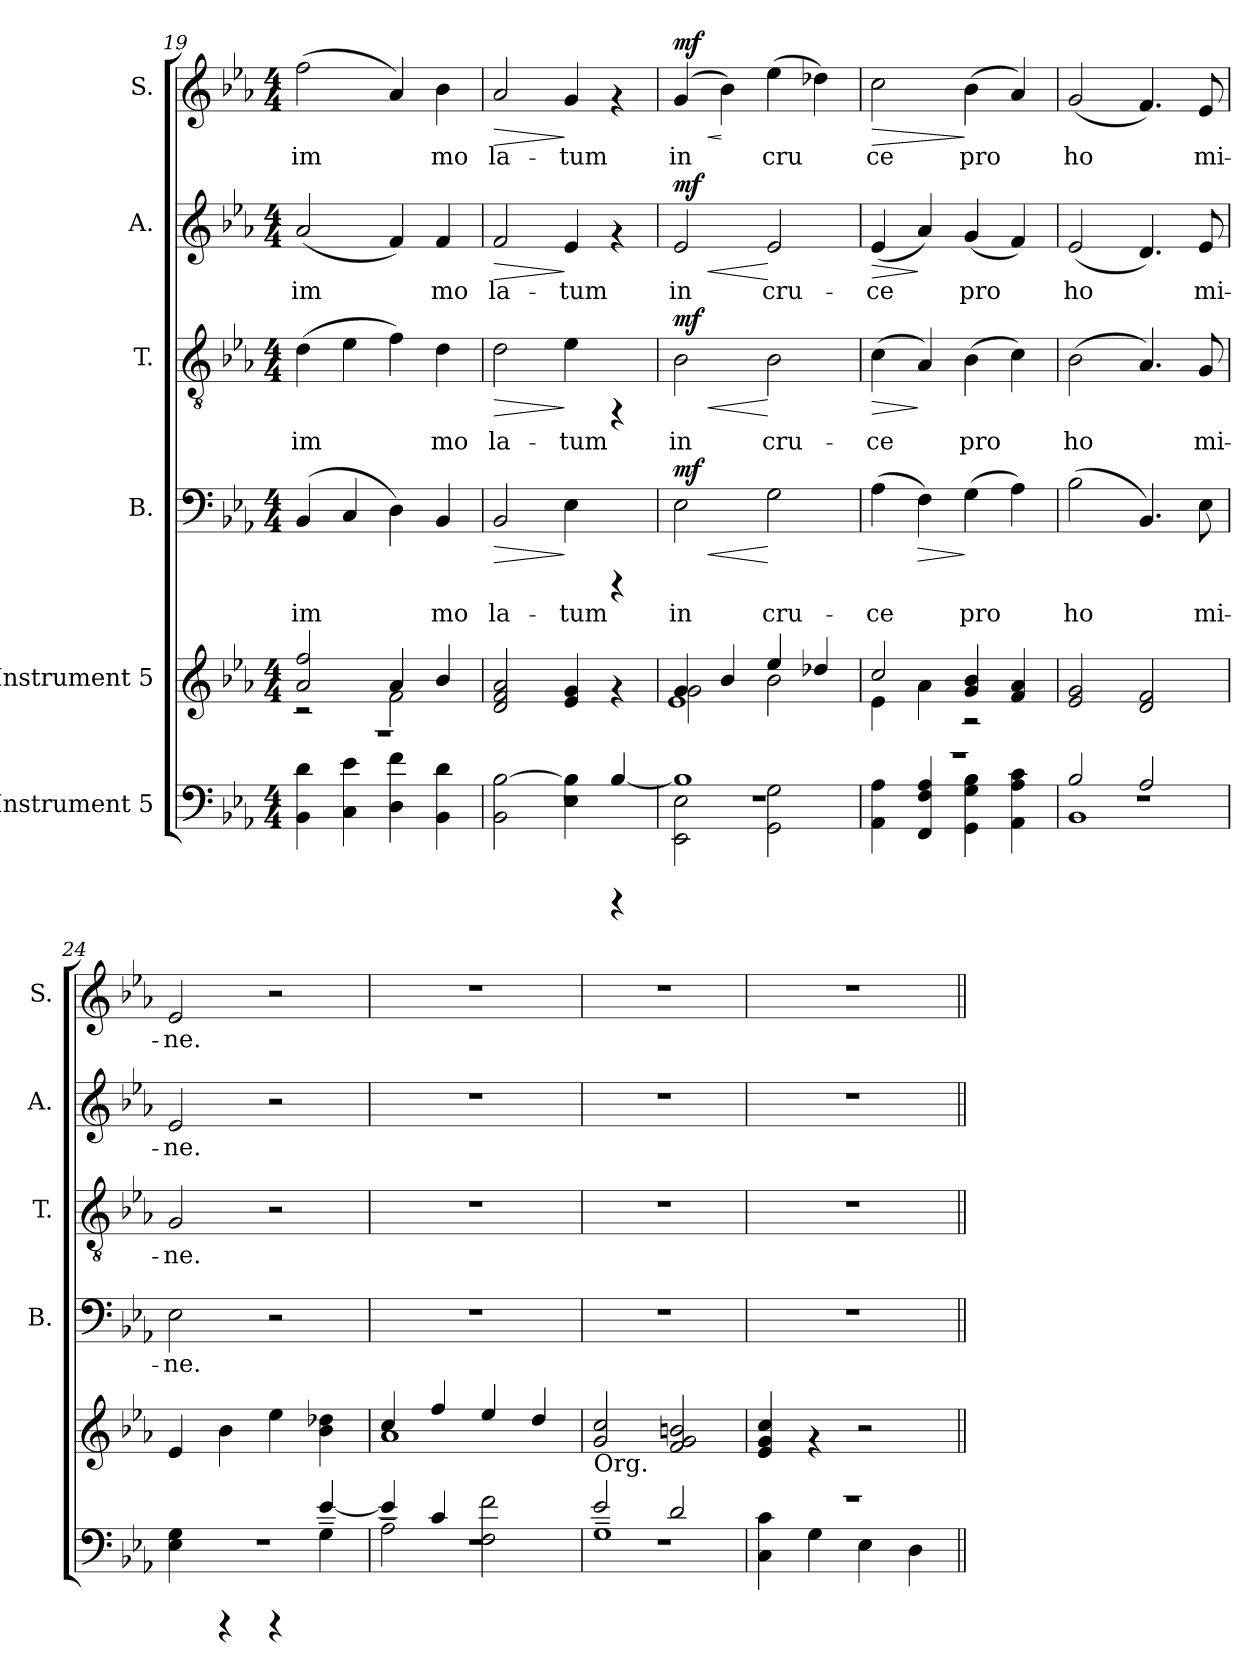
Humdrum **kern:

**kern	**kern	**kern	**text	**dynam	**kern	**text	**dynam	**kern	**text	**dynam	**kern	**text	**dynam
*part6	*part5	*part4	*part4	*part4	*part3	*part3	*part3	*part2	*part2	*part2	*part1	*part1	*part1
*staff6	*staff5	*staff4	*staff4	*staff4	*staff3	*staff3	*staff3	*staff2	*staff2	*staff2	*staff1	*staff1	*staff1
*I"Instrument 5	*I"Instrument 5	*I"B.	*	*	*I"T.	*	*	*I"A.	*	*	*I"S.	*	*
*	*	*I'B.	*	*	*I'T.	*	*	*I'A.	*	*	*I'S.	*	*
*clefF4	*clefG2	*clefF4	*	*	*clefGv2	*	*	*clefG2	*	*	*clefG2	*	*
*k[b-e-a-]	*k[b-e-a-]	*k[b-e-a-]	*	*	*k[b-e-a-]	*	*	*k[b-e-a-]	*	*	*k[b-e-a-]	*	*
*E-:	*E-:	*E-:	*	*	*E-:	*	*	*E-:	*	*	*E-:	*	*
*M4/4	*M4/4	*M4/4	*	*	*M4/4	*	*	*M4/4	*	*	*M4/4	*	*
=19	=19	=19	=19	=19	=19	=19	=19	=19	=19	=19	=19	=19	=19
*^	*^	*	*	*	*	*	*	*	*	*	*	*	*
!	!	!	!	!	!LO:LY:b:cj	!	!	!LO:LY:b:cj	!	!	!LO:LY:b:cj	!	!	!LO:LY:b:cj	!
1r	4BB-\ 4d\	2a-/ 2ff/	2r	(>4BB-/	im-	.	(>4d\	im-	.	(<2a-/	im-	.	(>2ff\	im-	.
!	!	!	!	!	!LO:LY:b:cj	!	!	!LO:LY:b:cj	!	!	!	!	!	!	!
.	4e-\ 4C\	.	.	4C/	--	.	4e-\	--	.	.	.	.	.	.	.
!	!	!	!	!	!LO:LY:b:cj	!	!	!LO:LY:b:cj	!	!	!LO:LY:b:cj	!	!	!LO:LY:b:cj	!
.	4D\ 4f\	4a-/	2f\	4D\)	--	.	4f\)	--	.	4f/)	--	.	4a-/)	--	.
!	!	!	!	!	!LO:LY:b:cj	!	!	!LO:LY:b:cj	!	!	!LO:LY:b:cj	!	!	!LO:LY:b:cj	!
.	4d\ 4BB-\	4b-/	.	4BB-/	-mo	.	4d\	-mo	.	4f/	-mo	.	4b-\	-mo	.
*	*	*v	*v	*	*	*	*	*	*	*	*	*	*	*	*
=20	=20	=20	=20	=20	=20	=20	=20	=20	=20	=20	=20	=20	=20	=20
*	*^	*	*	*	*	*	*	*	*	*	*	*	*	*
!	!	!	!	!	!LO:LY:b:cj	!LO:HP:b	!	!LO:LY:b:cj	!LO:HP:b	!	!LO:LY:b:cj	!LO:HP:b	!	!LO:LY:b:cj	!LO:HP:b
1r	2.ryy	2BB-\ [>2B-\	2a-/ 2f/ 2d/	2BB-/	la-	>	2d\	la-	>	2f/	la-	>	2a-/	la-	>
!	!	!	!	!	!LO:LY:b:cj	!	!	!LO:LY:b:cj	!	!	!LO:LY:b:cj	!	!	!LO:LY:b:cj	!
.	.	4B-\] 4E-\	4e-/ 4g/	4E-\	-tum	]	4e-\	-tum	]	4e-/	-tum	]	4g/	-tum	]
.	[>4B-/	4rGGGG	4rf	4rCCC	.	.	4rFF	.	.	4rf	.	.	4rf	.	.
!!LO:PB:g=z
=21	=21	=21	=21	=21	=21	=21	=21	=21	=21	=21	=21	=21	=21	=21	=21
*	*	*	*^	*	*	*	*	*	*	*	*	*	*	*	*
*	*	*	*	*^	*	*	*	*	*	*	*	*	*	*	*	*
!	!	!	!	!	!	!	!LO:LY:b:cj	!LO:HP:b	!	!LO:LY:b:cj	!LO:HP:b	!	!LO:LY:b:cj	!LO:HP:b	!	!LO:LY:b:cj	!LO:HP:b
!	!	!	!	!	!	!	!	!LO:DY:n=1:a	!	!	!LO:DY:n=1:a	!	!	!LO:DY:n=1:a	!	!	!LO:DY:n=1:a
1r	1B-]	2E-\ 2EE-\	4g/	2g\	1e-	2E-\	in	< mf	2B-\	in	< mf	2e-/	in	< mf	(>4g/	in	< mf
!	!	!	!	!	!	!	!	!	!	!	!	!	!	!	!	!LO:LY:b:cj	!
.	.	.	4b-/	.	.	.	.	.	.	.	.	.	.	.	4b-\)	.	[
!	!	!	!	!	!	!	!LO:LY:b:cj	!	!	!LO:LY:b:cj	!	!	!LO:LY:b:cj	!	!	!LO:LY:b:cj	!
.	.	2GG\ 2G\	4ee-/	2b-\	.	2G\	cru-	[	2B-\	cru-	[	2e-/	cru-	[	(>4ee-\	cru-	.
!	!	!	!	!	!	!	!	!	!	!	!	!	!	!	!	!LO:LY:b:cj	!
.	.	.	4dd-X/	.	.	.	.	.	.	.	.	.	.	.	4dd-X\)	--	.
*	*v	*v	*	*	*	*	*	*	*	*	*	*	*	*	*	*	*
*	*	*	*v	*v	*	*	*	*	*	*	*	*	*	*	*	*
=22	=22	=22	=22	=22	=22	=22	=22	=22	=22	=22	=22	=22	=22	=22	=22
!	!	!	!	!	!LO:LY:b:cj	!	!	!LO:LY:b:cj	!LO:HP:b	!	!LO:LY:b:cj	!LO:HP:b	!	!LO:LY:b:cj	!LO:HP:b
1r	4AA-\ 4A-\	2cc/	4e-\	(>4A-\	-ce	.	(>4c\	-ce	>	(<4e-/	-ce	>	2cc\	-ce	>
!	!	!	!	!	!LO:LY:b:cj	!LO:HP:b	!	!LO:LY:b:cj	!	!	!LO:LY:b:cj	!	!	!	!
.	4A-/ 4F/ 4FF/	.	4a-\	4F\)	.	>	4A-/)	.	]	4a-/)	.	]	.	.	.
!	!	!	!	!	!LO:LY:b:cj	!	!	!LO:LY:b:cj	!	!	!LO:LY:b:cj	!	!	!LO:LY:b:cj	!
.	4G\ 4GG\ 4B-\	4g/ 4b-/	2r	(>4G\	pro	]	(>4B-\	pro	.	(<4g/	pro	.	(>4b-\	pro	]
!	!	!	!	!	!LO:LY:b:cj	!	!	!LO:LY:b:cj	!	!	!LO:LY:b:cj	!	!	!LO:LY:b:cj	!
.	4c\ 4A-\ 4AA-\	4a-/ 4f/	.	4A-\)	.	.	4c\)	.	.	4f/)	.	.	4a-/)	.	.
*	*	*v	*v	*	*	*	*	*	*	*	*	*	*	*	*
=23	=23	=23	=23	=23	=23	=23	=23	=23	=23	=23	=23	=23	=23	=23
*	*^	*	*	*	*	*	*	*	*	*	*	*	*	*
!	!	!	!	!	!LO:LY:b:cj	!	!	!LO:LY:b:cj	!	!	!LO:LY:b:cj	!	!	!LO:LY:b:cj	!
1r	2B-/	1BB-	2e-/ 2g/	(>2B-\	ho-	.	(>2B-\	ho-	.	(<2e-/	ho-	.	(<2g/	ho-	.
!	!	!	!	!	!LO:LY:b:cj	!	!	!LO:LY:b:cj	!	!	!LO:LY:b:cj	!	!	!LO:LY:b:cj	!
.	2A-/	.	2d/ 2f/	4.BB-/)	--	.	4.A-/)	--	.	4.d/)	--	.	4.f/)	--	.
!	!	!	!	!	!LO:LY:b:cj	!	!	!LO:LY:b:cj	!	!	!LO:LY:b:cj	!	!	!LO:LY:b:cj	!
.	.	.	.	8E-\	-mi-	.	8G/	-mi-	.	8e-/	-mi-	.	8e-/	-mi-	.
=24	=24	=24	=24	=24	=24	=24	=24	=24	=24	=24	=24	=24	=24	=24	=24
!	!	!	!	!	!LO:LY:b:cj	!	!	!LO:LY:b:cj	!	!	!LO:LY:b:cj	!	!	!LO:LY:b:cj	!
1r	2.ryy	4E-\ 4G\	4e-/	2E-\	-ne.	.	2G/	-ne.	.	2e-/	-ne.	.	2e-/	-ne.	.
.	.	4rCCC	4b-\	.	.	.	.	.	.	.	.	.	.	.	.
.	.	4rCCC	4ee-\	2r	.	.	2r	.	.	2r	.	.	2r	.	.
.	[<4e-/	4G~>\	4b-\ 4dd-X\	.	.	.	.	.	.	.	.	.	.	.	.
!!LO:LB:g=z
=25	=25	=25	=25	=25	=25	=25	=25	=25	=25	=25	=25	=25	=25	=25	=25
*	*	*	*^	*	*	*	*	*	*	*	*	*	*	*	*
1r	4e-/]	2A-~>\	4cc/	1a-	1r	.	.	1r	.	.	1r	.	.	1r	.	.
.	4c/	.	4ff/	.	.	.	.	.	.	.	.	.	.	.	.	.
.	2ryy	2f\ 2F\	4ee-/	.	.	.	.	.	.	.	.	.	.	.	.	.
.	.	.	4dd/	.	.	.	.	.	.	.	.	.	.	.	.	.
*	*	*	*v	*v	*	*	*	*	*	*	*	*	*	*	*	*
=26	=26	=26	=26	=26	=26	=26	=26	=26	=26	=26	=26	=26	=26	=26	=26
!	!	!	!LO:TX:b:t=Org.	!	!	!	!	!	!	!	!	!	!	!	!
1r	2e-/	1G~>	2g/ 2cc/	1r	.	.	1r	.	.	1r	.	.	1r	.	.
.	2d/	.	2bn/ 2f/ 2g/	.	.	.	.	.	.	.	.	.	.	.	.
*	*v	*v	*	*	*	*	*	*	*	*	*	*	*	*	*
=27	=27	=27	=27	=27	=27	=27	=27	=27	=27	=27	=27	=27	=27	=27
1r	4C\ 4c\	4cc/ 4g/ 4e-/	1r	.	.	1r	.	.	1r	.	.	1r	.	.
.	4G\	4rf	.	.	.	.	.	.	.	.	.	.	.	.
.	4E-\	2r	.	.	.	.	.	.	.	.	.	.	.	.
.	4D\	.	.	.	.	.	.	.	.	.	.	.	.	.
*v	*v	*	*	*	*	*	*	*	*	*	*	*	*	*
=||	=||	=||	=||	=||	=||	=||	=||	=||	=||	=||	=||	=||	=||
*-	*-	*-	*-	*-	*-	*-	*-	*-	*-	*-	*-	*-	*-
